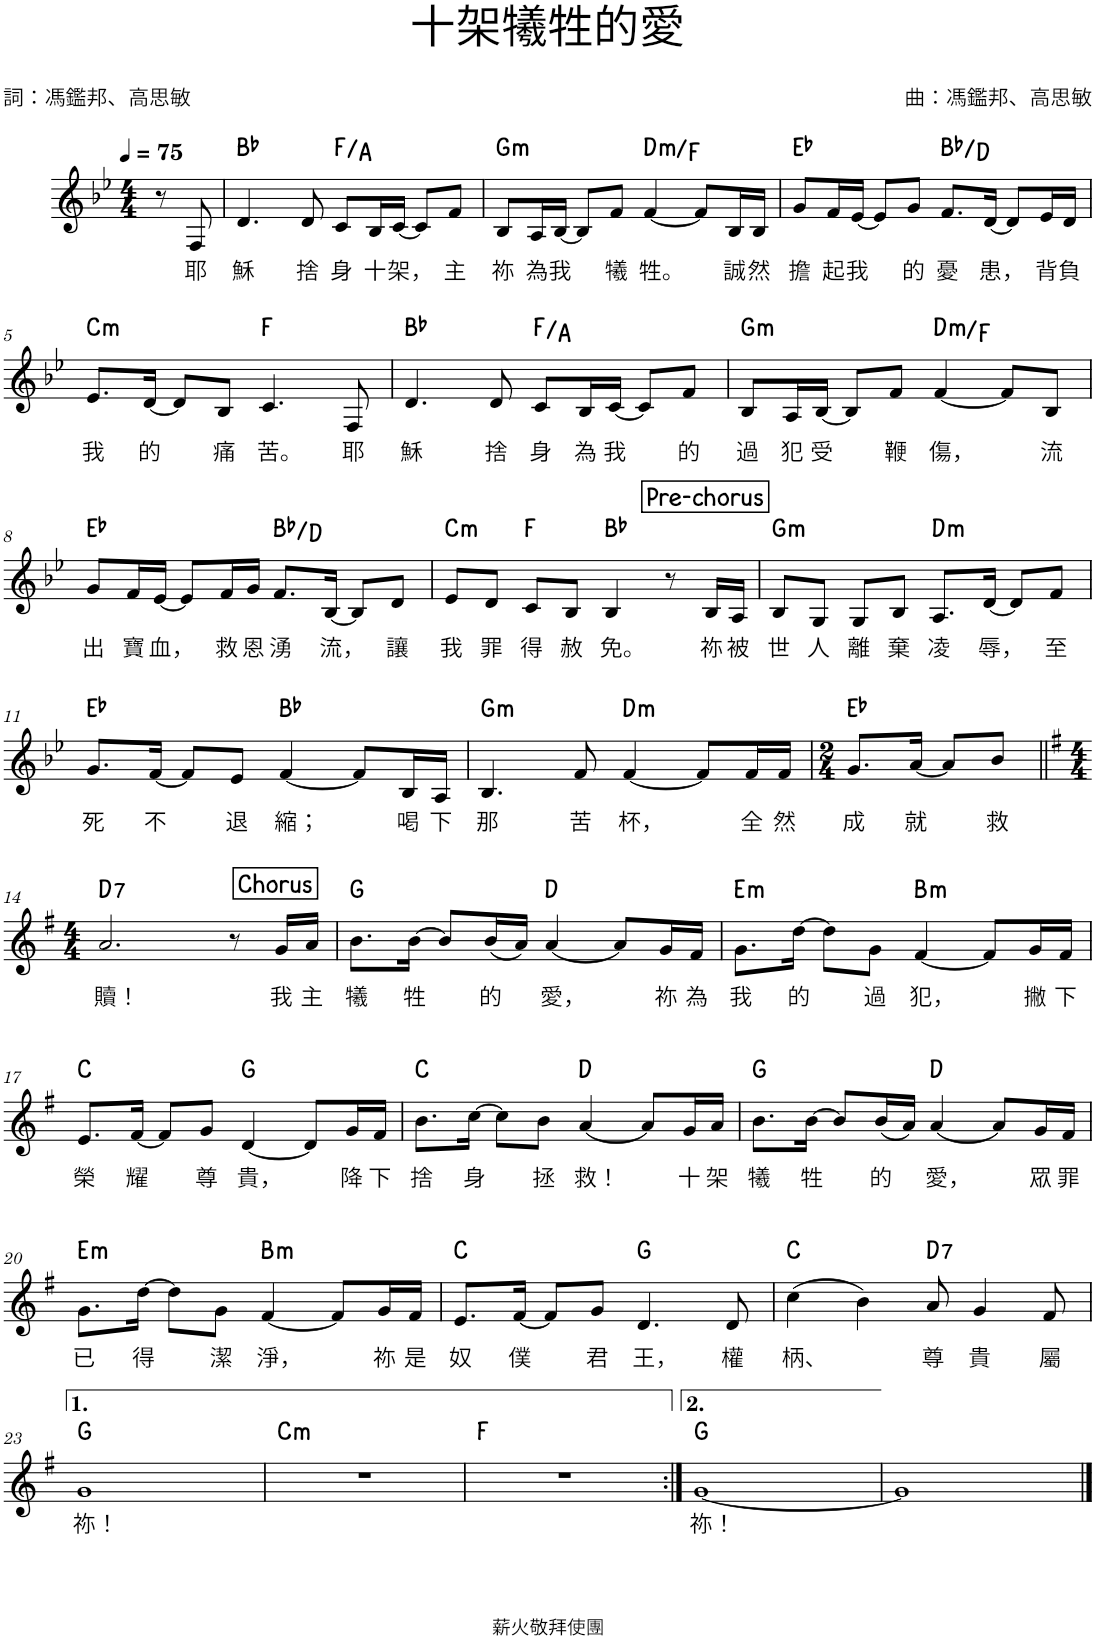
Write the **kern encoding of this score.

**kern	**text	**harte
*part1	*part1	*part1
*staff1	*staff1	*
*I"Piano	*	*
*I'Pno.	*	*
*clefG2	*	*
*k[b-e-]	*	*
*M4/4	*	*
*MM75	*	*
=1	=1	=1
8r	.	.
!	!LO:LY:b	!
8F/	耶	.
=2	=2	=2
!	!LO:LY:b	!
4.d/	穌	Bb:maj
!	!LO:LY:b	!
8d/	捨	.
!	!LO:LY:b	!
8c/L	身	F:maj/3
!	!LO:LY:b	!
16B-/L	十	.
!	!LO:LY:b	!
[16c/JJ	架，	.
8c/L]	.	.
!	!LO:LY:b	!
8f/J	主	.
=3	=3	=3
!	!LO:LY:b	!LO:H:kt=m
8B-/L	祢	G:min
!	!LO:LY:b	!
16A/L	為	.
!	!LO:LY:b	!
[16B-/JJ	我	.
8B-/L]	.	.
!	!LO:LY:b	!
8f/J	犧	.
!	!LO:LY:b	!LO:H:kt=m
[4f/	牲。	D:min/b3
8f/L]	.	.
!	!LO:LY:b	!
16B-/L	誠	.
!	!LO:LY:b	!
16B-/JJ	然	.
=4	=4	=4
!	!LO:LY:b	!
8g/L	擔	Eb:maj
!	!LO:LY:b	!
16f/L	起	.
!	!LO:LY:b	!
[16e-/JJ	我	.
8e-/L]	.	.
!	!LO:LY:b	!
8g/J	的	.
!	!LO:LY:b	!
8.f/L	憂	Bb:maj/3
!	!LO:LY:b	!
[16d/Jk	患，	.
8d/L]	.	.
!	!LO:LY:b	!
16e-/L	背	.
!	!LO:LY:b	!
16d/JJ	負	.
!!LO:LB:g=z
=5	=5	=5
!	!LO:LY:b	!LO:H:kt=m
8.e-/L	我	C:min
!	!LO:LY:b	!
[16d/Jk	的	.
8d/L]	.	.
!	!LO:LY:b	!
8B-/J	痛	.
!	!LO:LY:b	!
4.c/	苦。	F:maj
!	!LO:LY:b	!
8F/	耶	.
=6	=6	=6
!	!LO:LY:b	!
4.d/	穌	Bb:maj
!	!LO:LY:b	!
8d/	捨	.
!	!LO:LY:b	!
8c/L	身	F:maj/3
!	!LO:LY:b	!
16B-/L	為	.
!	!LO:LY:b	!
[16c/JJ	我	.
8c/L]	.	.
!	!LO:LY:b	!
8f/J	的	.
=7	=7	=7
!	!LO:LY:b	!LO:H:kt=m
8B-/L	過	G:min
!	!LO:LY:b	!
16A/L	犯	.
!	!LO:LY:b	!
[16B-/JJ	受	.
8B-/L]	.	.
!	!LO:LY:b	!
8f/J	鞭	.
!	!LO:LY:b	!LO:H:kt=m
[4f/	傷，	D:min/b3
8f/L]	.	.
!	!LO:LY:b	!
8B-/J	流	.
!!LO:LB:g=z
=8	=8	=8
!	!LO:LY:b	!
8g/L	出	Eb:maj
!	!LO:LY:b	!
16f/L	寶	.
!	!LO:LY:b	!
[16e-/JJ	血，	.
8e-/L]	.	.
!	!LO:LY:b	!
16f/L	救	.
!	!LO:LY:b	!
16g/JJ	恩	.
!	!LO:LY:b	!
8.f/L	湧	Bb:maj/3
!	!LO:LY:b	!
[16B-/Jk	流，	.
8B-/L]	.	.
!	!LO:LY:b	!
8d/J	讓	.
!!LO:REH:place=s1:a:B:cj:fs=14:t=Pre-chorus:qo=3.5
=9	=9	=9
!	!LO:LY:b	!LO:H:kt=m
8e-/L	我	C:min
!	!LO:LY:b	!
8d/J	罪	.
!	!LO:LY:b	!
8c/L	得	F:maj
!	!LO:LY:b	!
8B-/J	赦	.
!	!LO:LY:b	!
4B-/	免。	Bb:maj
8r	.	.
!	!LO:LY:b	!
16B-/LL	祢	.
!	!LO:LY:b	!
16A/JJ	被	.
=10	=10	=10
!	!LO:LY:b	!LO:H:kt=m
8B-/L	世	G:min
!	!LO:LY:b	!
8G/J	人	.
!	!LO:LY:b	!
8G/L	離	.
!	!LO:LY:b	!
8B-/J	棄	.
!	!LO:LY:b	!LO:H:kt=m
8.A/L	凌	D:min
!	!LO:LY:b	!
[16d/Jk	辱，	.
8d/L]	.	.
!	!LO:LY:b	!
8f/J	至	.
!!LO:LB:g=z
=11	=11	=11
!	!LO:LY:b	!
8.g/L	死	Eb:maj
!	!LO:LY:b	!
[16f/Jk	不	.
8f/L]	.	.
!	!LO:LY:b	!
8e-/J	退	.
!	!LO:LY:b	!
[4f/	縮；	Bb:maj
8f/L]	.	.
!	!LO:LY:b	!
16B-/L	喝	.
!	!LO:LY:b	!
16A/JJ	下	.
=12	=12	=12
!	!LO:LY:b	!LO:H:kt=m
4.B-/	那	G:min
!	!LO:LY:b	!
8f/	苦	.
!	!LO:LY:b	!LO:H:kt=m
[4f/	杯，	D:min
8f/L]	.	.
!	!LO:LY:b	!
16f/L	全	.
!	!LO:LY:b	!
16f/JJ	然	.
=13	=13	=13
*M2/4	*	*
!	!LO:LY:b	!
8.g/L	成	Eb:maj
!	!LO:LY:b	!
[16a/Jk	就	.
8a/L]	.	.
!	!LO:LY:b	!
8b-/J	救	.
!!LO:LB:g=z
!!LO:REH:place=s1:a:B:cj:fs=14:t=Chorus:qo=3.5
=14||	=14||	=14||
*k[f#]	*	*
*M4/4	*	*
!	!LO:LY:b	!LO:H:kt=7
2.a/	贖！	D:7
8r	.	.
!	!LO:LY:b	!
16g/LL	我	.
!	!LO:LY:b	!
16a/JJ	主	.
=15	=15	=15
!	!LO:LY:b	!
8.b\L	犧	G:maj
!	!LO:LY:b	!
[16b\Jk	牲	.
8b/L]	.	.
!	!LO:LY:b	!
(16b/L	的	.
16a/JJ)	.	.
!	!LO:LY:b	!
[4a/	愛，	D:maj
8a/L]	.	.
!	!LO:LY:b	!
16g/L	祢	.
!	!LO:LY:b	!
16f#/JJ	為	.
=16	=16	=16
!	!LO:LY:b	!LO:H:kt=m
8.g\L	我	E:min
!	!LO:LY:b	!
[16dd\Jk	的	.
8dd\L]	.	.
!	!LO:LY:b	!
8g\J	過	.
!	!LO:LY:b	!LO:H:kt=m
[4f#/	犯，	B:min
8f#/L]	.	.
!	!LO:LY:b	!
16g/L	撇	.
!	!LO:LY:b	!
16f#/JJ	下	.
!!LO:LB:g=z
=17	=17	=17
!	!LO:LY:b	!
8.e/L	榮	C:maj
!	!LO:LY:b	!
[16f#/Jk	耀	.
8f#/L]	.	.
!	!LO:LY:b	!
8g/J	尊	.
!	!LO:LY:b	!
[4d/	貴，	G:maj
8d/L]	.	.
!	!LO:LY:b	!
16g/L	降	.
!	!LO:LY:b	!
16f#/JJ	下	.
=18	=18	=18
!	!LO:LY:b	!
8.b\L	捨	C:maj
!	!LO:LY:b	!
[16cc\Jk	身	.
8cc\L]	.	.
!	!LO:LY:b	!
8b\J	拯	.
!	!LO:LY:b	!
[4a/	救！	D:maj
8a/L]	.	.
!	!LO:LY:b	!
16g/L	十	.
!	!LO:LY:b	!
16a/JJ	架	.
=19	=19	=19
!	!LO:LY:b	!
8.b\L	犧	G:maj
!	!LO:LY:b	!
[16b\Jk	牲	.
8b/L]	.	.
!	!LO:LY:b	!
(16b/L	的	.
16a/JJ)	.	.
!	!LO:LY:b	!
[4a/	愛，	D:maj
8a/L]	.	.
!	!LO:LY:b	!
16g/L	眾	.
!	!LO:LY:b	!
16f#/JJ	罪	.
!!LO:LB:g=z
=20	=20	=20
!	!LO:LY:b	!LO:H:kt=m
8.g\L	已	E:min
!	!LO:LY:b	!
[16dd\Jk	得	.
8dd\L]	.	.
!	!LO:LY:b	!
8g\J	潔	.
!	!LO:LY:b	!LO:H:kt=m
[4f#/	淨，	B:min
8f#/L]	.	.
!	!LO:LY:b	!
16g/L	祢	.
!	!LO:LY:b	!
16f#/JJ	是	.
=21	=21	=21
!	!LO:LY:b	!
8.e/L	奴	C:maj
!	!LO:LY:b	!
[16f#/Jk	僕	.
8f#/L]	.	.
!	!LO:LY:b	!
8g/J	君	.
!	!LO:LY:b	!
4.d/	王，	G:maj
!	!LO:LY:b	!
8d/	權	.
=22	=22	=22
!	!LO:LY:b	!
(4cc\	柄、	C:maj
4b\)	.	.
!	!LO:LY:b	!LO:H:kt=7
8a/	尊	D:7
!	!LO:LY:b	!
4g/	貴	.
!	!LO:LY:b	!
8f#/	屬	.
!!LO:LB:g=z
=23	=23	=23
!	!LO:LY:b	!
1g	祢！	G:maj
=24	=24	=24
!	!	!LO:H:kt=m
1r	.	C:min
=25	=25	=25
1r	.	F:maj
=26:|!	=26:|!	=26:|!
!	!LO:LY:b	!
[1g	祢！	G:maj
=27	=27	=27
1g]	.	.
==	==	==
*-	*-	*-
